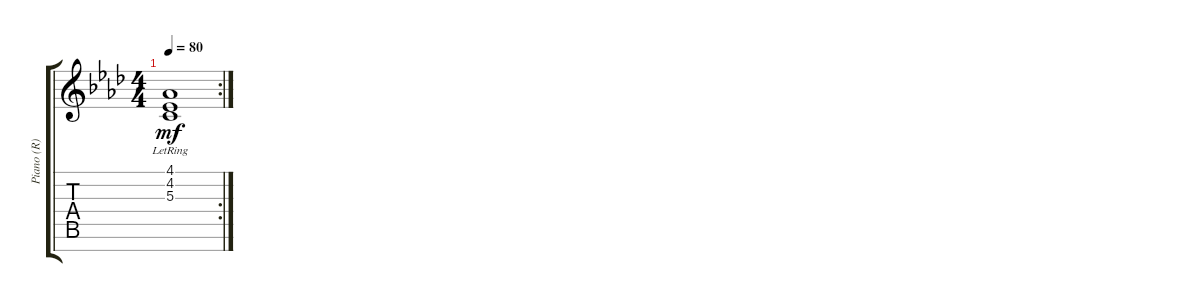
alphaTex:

\track ("Piano (R)" "Piano (R)") {instrument acousticgrandpiano}
\staff {score tabs}
\tuning (E4 B3 G3 D3 A2 E2 B1) {hide}
\rc 2
\ts (4 4)
\tempo 80
\clef g2
\ks ab
(4.1{lr} 4.2{lr} 5.3).1{dy mf}
